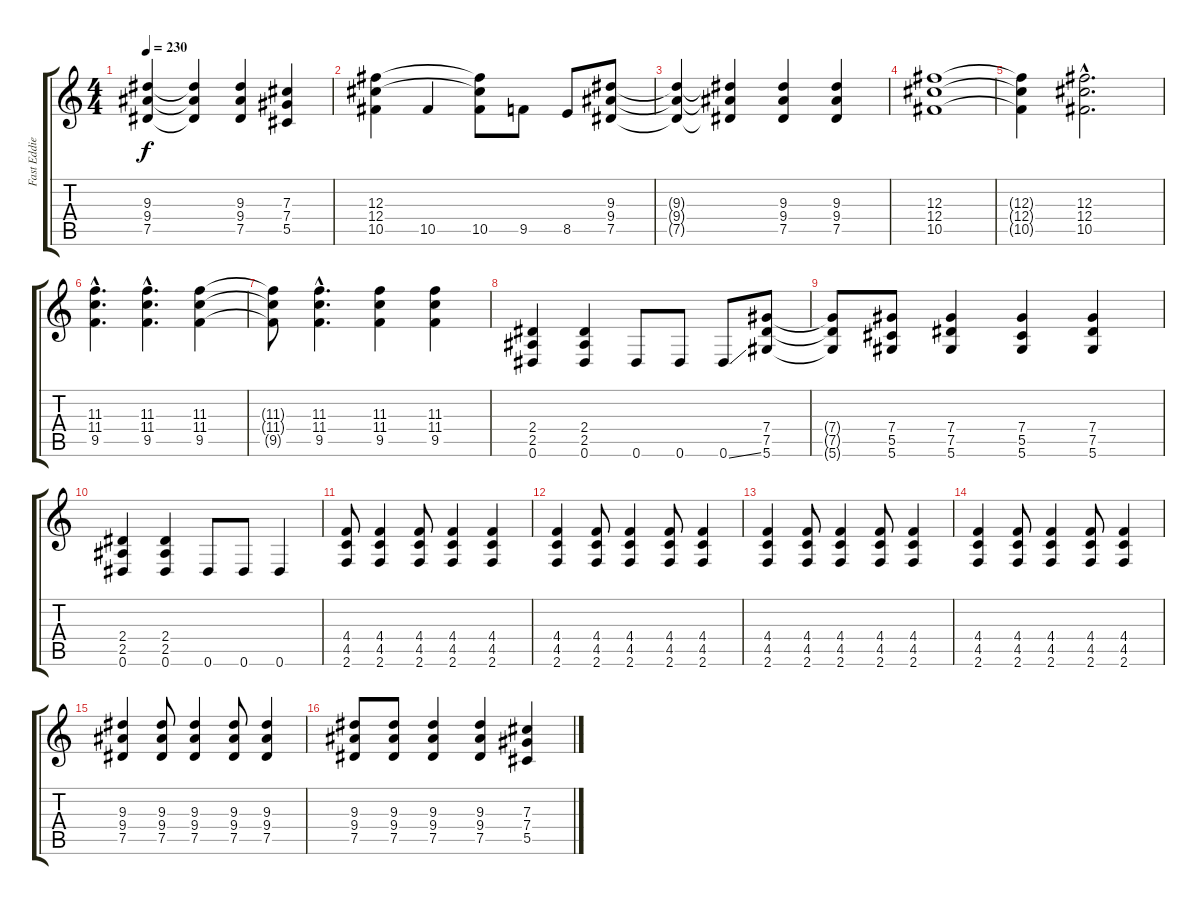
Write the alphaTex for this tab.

\track ("Fast Eddie" "Fast Eddie") {instrument distortionguitar}
\staff {score tabs}
\tuning (Eb4 Bb3 Gb3 Db3 Ab2 Eb2) {hide}
\ts (4 4)
\tempo 230
\clef g2
\ks c
(9.3{t} 9.4{t} 7.5{t}).4{dy f} (9.3{t} 9.4{t} 7.5{t}).4 (9.3 9.4 7.5).4 (7.3 7.4 5.5).4 |
(12.3 12.4 10.5).4 10.5.4 (12.3{t} 12.4{t} 10.5).8 9.5.8 8.5.8 (9.3 9.4 7.5).8 |
(9.3{t} 9.4{t} 7.5{t}).4 (9.3{t} 9.4{t} 7.5{t}).4 (9.3 9.4 7.5).4 (9.3 9.4 7.5).4 |
(12.3 12.4 10.5).1 |
(12.3{t} 12.4{t} 10.5{t}).4 (12.3{hac} 12.4{hac} 10.5{hac}).2{d} |
(11.3{hac} 11.4{hac} 9.5{hac}).4{d} (11.3{hac} 11.4{hac} 9.5{hac}).4{d} (11.3 11.4 9.5).4 |
(11.3{t} 11.4{t} 9.5{t}).8 (11.3{hac} 11.4{hac} 9.5{hac}).4{d} (11.3 11.4 9.5).4 (11.3 11.4 9.5).4 |
(2.4 2.5 0.6).4 (2.4 2.5 0.6).4 0.6.8 0.6.8 0.6{ss}.8 (7.4 7.5 5.6).8 |
(7.4{t} 7.5{t} 5.6{t}).8 (7.4 5.5 5.6).8 (7.4 7.5 5.6).4 (7.4 5.5 5.6).4 (7.4 7.5 5.6).4 |
(2.4 2.5 0.6).4 (2.4 2.5 0.6).4 0.6.8 0.6.8 0.6.4 |
(4.4 4.5 2.6).8 (4.4 4.5 2.6).4 (4.4 4.5 2.6).8 (4.4 4.5 2.6).4 (4.4 4.5 2.6).4 |
(4.4 4.5 2.6).4 (4.4 4.5 2.6).8 (4.4 4.5 2.6).4 (4.4 4.5 2.6).8 (4.4 4.5 2.6).4 |
(4.4 4.5 2.6).4 (4.4 4.5 2.6).8 (4.4 4.5 2.6).4 (4.4 4.5 2.6).8 (4.4 4.5 2.6).4 |
(4.4 4.5 2.6).4 (4.4 4.5 2.6).8 (4.4 4.5 2.6).4 (4.4 4.5 2.6).8 (4.4 4.5 2.6).4 |
(9.3 9.4 7.5).4 (9.3 9.4 7.5).8 (9.3 9.4 7.5).4 (9.3 9.4 7.5).8 (9.3 9.4 7.5).4 |
(9.3 9.4 7.5).8 (9.3 9.4 7.5).8 (9.3 9.4 7.5).4 (9.3 9.4 7.5).4 (7.3 7.4 5.5).4
